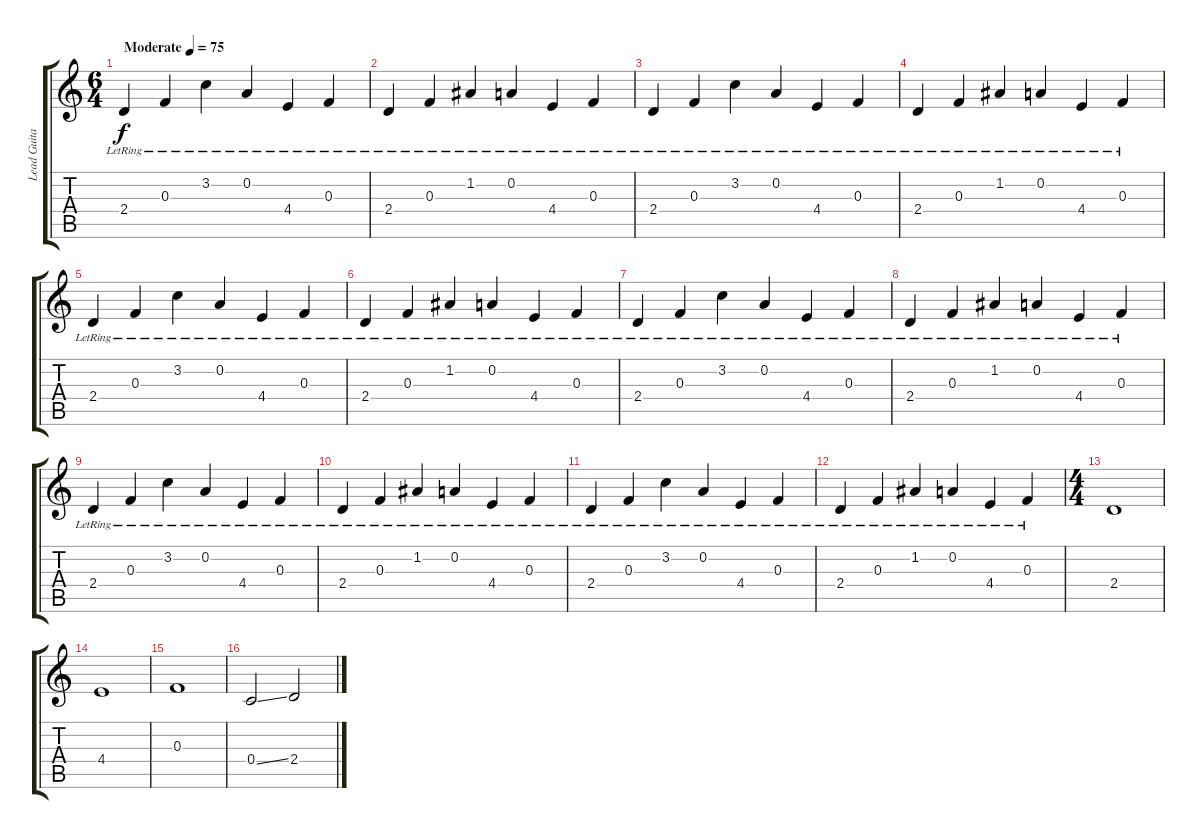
\track ("Lead Guitar" "Lead Guita") {instrument overdrivenguitar}
\staff {score tabs}
\tuning (D4 A3 F3 C3 G2 C2) {hide}
\ts (6 4)
\tempo (75 "Moderate")
\clef g2
\ks c
2.4{lr}.4{dy f instrument overdrivenguitar} 0.3{lr}.4 3.2{lr}.4 0.2{lr}.4 4.4{lr}.4 0.3{lr}.4 |
2.4{lr}.4 0.3{lr}.4 1.2{lr}.4 0.2{lr}.4 4.4{lr}.4 0.3{lr}.4 |
2.4{lr}.4 0.3{lr}.4 3.2{lr}.4 0.2{lr}.4 4.4{lr}.4 0.3{lr}.4 |
2.4{lr}.4 0.3{lr}.4 1.2{lr}.4 0.2{lr}.4 4.4{lr}.4 0.3{lr}.4 |
2.4{lr}.4 0.3{lr}.4 3.2{lr}.4 0.2{lr}.4 4.4{lr}.4 0.3{lr}.4 |
2.4{lr}.4 0.3{lr}.4 1.2{lr}.4 0.2{lr}.4 4.4{lr}.4 0.3{lr}.4 |
2.4{lr}.4 0.3{lr}.4 3.2{lr}.4 0.2{lr}.4 4.4{lr}.4 0.3{lr}.4 |
2.4{lr}.4 0.3{lr}.4 1.2{lr}.4 0.2{lr}.4 4.4{lr}.4 0.3{lr}.4 |
2.4{lr}.4 0.3{lr}.4 3.2{lr}.4 0.2{lr}.4 4.4{lr}.4 0.3{lr}.4 |
2.4{lr}.4 0.3{lr}.4 1.2{lr}.4 0.2{lr}.4 4.4{lr}.4 0.3{lr}.4 |
2.4{lr}.4 0.3{lr}.4 3.2{lr}.4 0.2{lr}.4 4.4{lr}.4 0.3{lr}.4 |
2.4{lr}.4 0.3{lr}.4 1.2{lr}.4 0.2{lr}.4 4.4{lr}.4 0.3{lr}.4 |
\ts (4 4)
2.4.1 |
4.4.1 |
0.3.1 |
0.4{ss}.2 2.4.2
